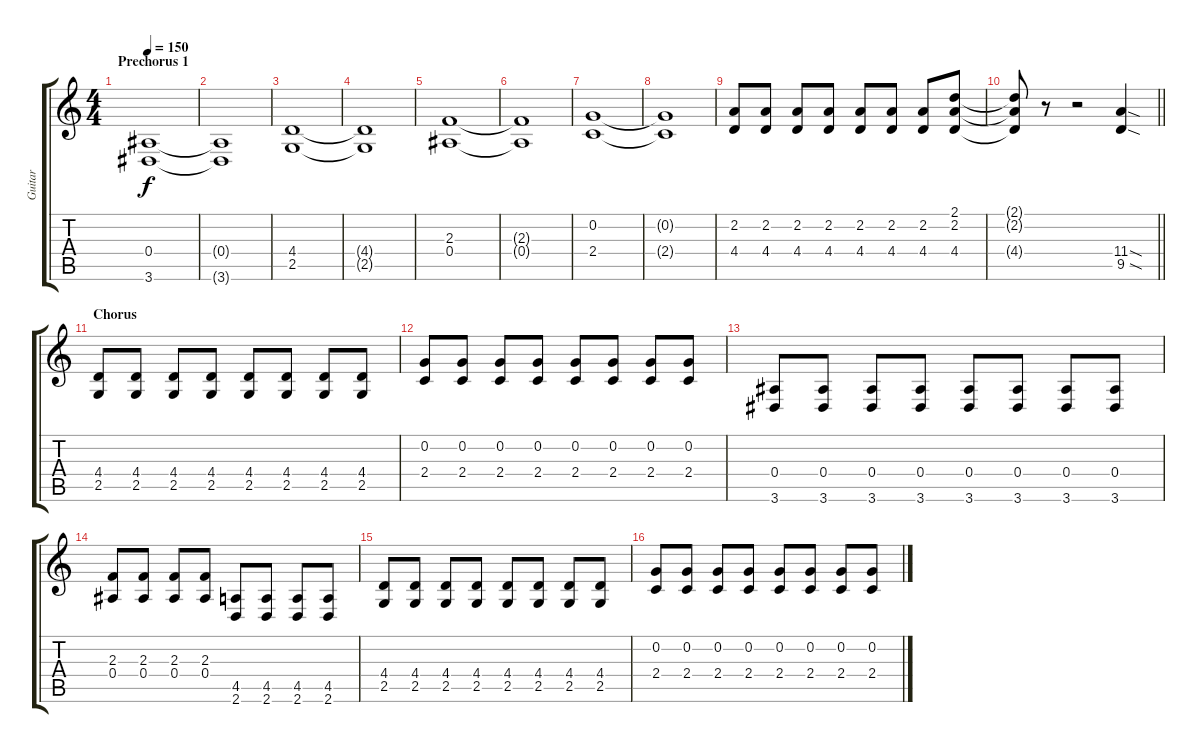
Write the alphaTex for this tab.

\track ("Guitar" "Guitar") {instrument distortionguitar}
\staff {score tabs}
\tuning (C4 G3 Eb3 Bb2 F2 C2) {hide}
\ts (4 4)
\section ("" "Prechorus 1")
\tempo 150
\clef g2
\ks c
(0.4 3.6).1{dy f} |
(0.4{t} 3.6{t}).1 |
(4.4 2.5).1 |
(4.4{t} 2.5{t}).1 |
(2.3 0.4).1 |
(2.3{t} 0.4{t}).1 |
(0.2 2.4).1 |
(0.2{t} 2.4{t}).1 |
(2.2 4.4).8 (2.2 4.4).8 (2.2 4.4).8 (2.2 4.4).8 (2.2 4.4).8 (2.2 4.4).8 (2.2 4.4).8 (2.1 2.2 4.4).8 |
\barLineRight lightlight
(2.1{t} 2.2{t} 4.4{t}).8 r.8 r.2 (11.4{sod} 9.5{sod}).4 |
\section ("" "Chorus")
(4.4 2.5).8 (4.4 2.5).8 (4.4 2.5).8 (4.4 2.5).8 (4.4 2.5).8 (4.4 2.5).8 (4.4 2.5).8 (4.4 2.5).8 |
(0.2 2.4).8 (0.2 2.4).8 (0.2 2.4).8 (0.2 2.4).8 (0.2 2.4).8 (0.2 2.4).8 (0.2 2.4).8 (0.2 2.4).8 |
(0.4 3.6).8 (0.4 3.6).8 (0.4 3.6).8 (0.4 3.6).8 (0.4 3.6).8 (0.4 3.6).8 (0.4 3.6).8 (0.4 3.6).8 |
(2.3 0.4).8 (2.3 0.4).8 (2.3 0.4).8 (2.3 0.4).8 (4.5 2.6).8 (4.5 2.6).8 (4.5 2.6).8 (4.5 2.6).8 |
(4.4 2.5).8 (4.4 2.5).8 (4.4 2.5).8 (4.4 2.5).8 (4.4 2.5).8 (4.4 2.5).8 (4.4 2.5).8 (4.4 2.5).8 |
(0.2 2.4).8 (0.2 2.4).8 (0.2 2.4).8 (0.2 2.4).8 (0.2 2.4).8 (0.2 2.4).8 (0.2 2.4).8 (0.2 2.4).8
